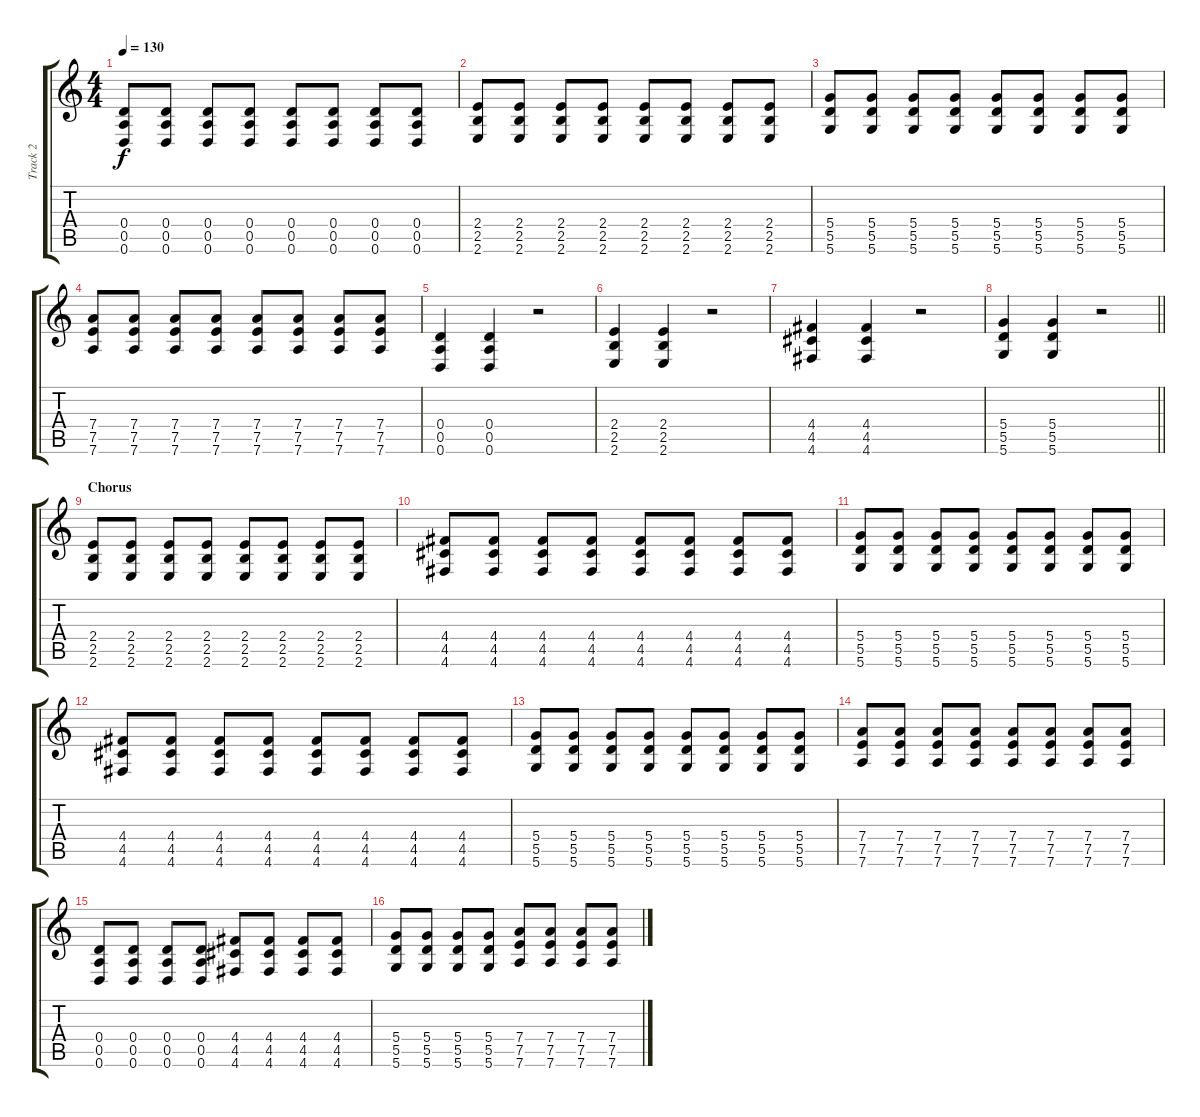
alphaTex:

\track ("Track 2" "Track 2") {instrument overdrivenguitar}
\staff {score tabs}
\tuning (E4 B3 G3 D3 A2 D2) {hide}
\ts (4 4)
\tempo 130
\clef g2
\ks c
(0.4 0.5 0.6).8{dy f} (0.4 0.5 0.6).8 (0.4 0.5 0.6).8 (0.4 0.5 0.6).8 (0.4 0.5 0.6).8 (0.4 0.5 0.6).8 (0.4 0.5 0.6).8 (0.4 0.5 0.6).8 |
(2.4 2.5 2.6).8 (2.4 2.5 2.6).8 (2.4 2.5 2.6).8 (2.4 2.5 2.6).8 (2.4 2.5 2.6).8 (2.4 2.5 2.6).8 (2.4 2.5 2.6).8 (2.4 2.5 2.6).8 |
(5.4 5.5 5.6).8 (5.4 5.5 5.6).8 (5.4 5.5 5.6).8 (5.4 5.5 5.6).8 (5.4 5.5 5.6).8 (5.4 5.5 5.6).8 (5.4 5.5 5.6).8 (5.4 5.5 5.6).8 |
(7.4 7.5 7.6).8 (7.4 7.5 7.6).8 (7.4 7.5 7.6).8 (7.4 7.5 7.6).8 (7.4 7.5 7.6).8 (7.4 7.5 7.6).8 (7.4 7.5 7.6).8 (7.4 7.5 7.6).8 |
(0.4 0.5 0.6).4 (0.4 0.5 0.6).4 r.2 |
(2.4 2.5 2.6).4 (2.4 2.5 2.6).4 r.2 |
(4.4 4.5 4.6).4 (4.4 4.5 4.6).4 r.2 |
\barLineRight lightlight
(5.4 5.5 5.6).4 (5.4 5.5 5.6).4 r.2 |
\section ("" "Chorus")
(2.4 2.5 2.6).8 (2.4 2.5 2.6).8 (2.4 2.5 2.6).8 (2.4 2.5 2.6).8 (2.4 2.5 2.6).8 (2.4 2.5 2.6).8 (2.4 2.5 2.6).8 (2.4 2.5 2.6).8 |
(4.4 4.5 4.6).8 (4.4 4.5 4.6).8 (4.4 4.5 4.6).8 (4.4 4.5 4.6).8 (4.4 4.5 4.6).8 (4.4 4.5 4.6).8 (4.4 4.5 4.6).8 (4.4 4.5 4.6).8 |
(5.4 5.5 5.6).8 (5.4 5.5 5.6).8 (5.4 5.5 5.6).8 (5.4 5.5 5.6).8 (5.4 5.5 5.6).8 (5.4 5.5 5.6).8 (5.4 5.5 5.6).8 (5.4 5.5 5.6).8 |
(4.4 4.5 4.6).8 (4.4 4.5 4.6).8 (4.4 4.5 4.6).8 (4.4 4.5 4.6).8 (4.4 4.5 4.6).8 (4.4 4.5 4.6).8 (4.4 4.5 4.6).8 (4.4 4.5 4.6).8 |
(5.4 5.5 5.6).8 (5.4 5.5 5.6).8 (5.4 5.5 5.6).8 (5.4 5.5 5.6).8 (5.4 5.5 5.6).8 (5.4 5.5 5.6).8 (5.4 5.5 5.6).8 (5.4 5.5 5.6).8 |
(7.4 7.5 7.6).8 (7.4 7.5 7.6).8 (7.4 7.5 7.6).8 (7.4 7.5 7.6).8 (7.4 7.5 7.6).8 (7.4 7.5 7.6).8 (7.4 7.5 7.6).8 (7.4 7.5 7.6).8 |
(0.4 0.5 0.6).8 (0.4 0.5 0.6).8 (0.4 0.5 0.6).8 (0.4 0.5 0.6).8 (4.4 4.5 4.6).8 (4.4 4.5 4.6).8 (4.4 4.5 4.6).8 (4.4 4.5 4.6).8 |
(5.4 5.5 5.6).8 (5.4 5.5 5.6).8 (5.4 5.5 5.6).8 (5.4 5.5 5.6).8 (7.4 7.5 7.6).8 (7.4 7.5 7.6).8 (7.4 7.5 7.6).8 (7.4 7.5 7.6).8
